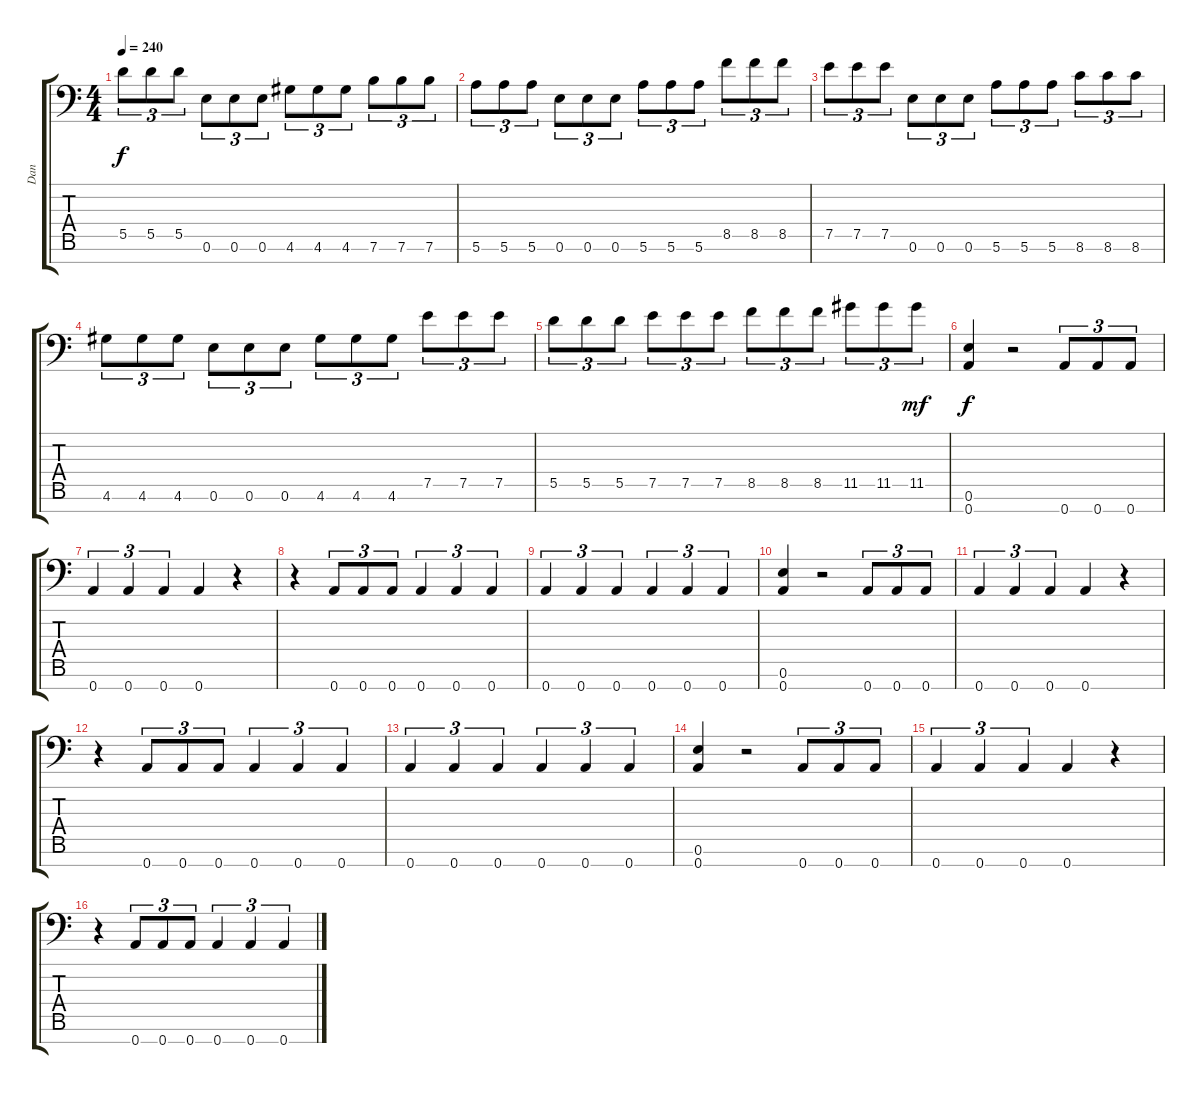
\track ("Dan" "Dan") {instrument acousticguitarsteel}
\staff {score tabs}
\tuning (E4 B3 Gb3 D3 A2 E2 A1) {hide}
\ts (4 4)
\tempo 240
\clef f4
\ks aminor
5.5.8{tu (3 2) dy f} 5.5.8{tu (3 2)} 5.5.8{tu (3 2)} 0.6.8{tu (3 2)} 0.6.8{tu (3 2)} 0.6.8{tu (3 2)} 4.6.8{tu (3 2)} 4.6.8{tu (3 2)} 4.6.8{tu (3 2)} 7.6.8{tu (3 2)} 7.6.8{tu (3 2)} 7.6.8{tu (3 2)} |
5.6.8{tu (3 2)} 5.6.8{tu (3 2)} 5.6.8{tu (3 2)} 0.6.8{tu (3 2)} 0.6.8{tu (3 2)} 0.6.8{tu (3 2)} 5.6.8{tu (3 2)} 5.6.8{tu (3 2)} 5.6.8{tu (3 2)} 8.5.8{tu (3 2)} 8.5.8{tu (3 2)} 8.5.8{tu (3 2)} |
7.5.8{tu (3 2)} 7.5.8{tu (3 2)} 7.5.8{tu (3 2)} 0.6.8{tu (3 2)} 0.6.8{tu (3 2)} 0.6.8{tu (3 2)} 5.6.8{tu (3 2)} 5.6.8{tu (3 2)} 5.6.8{tu (3 2)} 8.6.8{tu (3 2)} 8.6.8{tu (3 2)} 8.6.8{tu (3 2)} |
4.6.8{tu (3 2)} 4.6.8{tu (3 2)} 4.6.8{tu (3 2)} 0.6.8{tu (3 2)} 0.6.8{tu (3 2)} 0.6.8{tu (3 2)} 4.6.8{tu (3 2)} 4.6.8{tu (3 2)} 4.6.8{tu (3 2)} 7.5.8{tu (3 2)} 7.5.8{tu (3 2)} 7.5.8{tu (3 2)} |
5.5.8{tu (3 2)} 5.5.8{tu (3 2)} 5.5.8{tu (3 2)} 7.5.8{tu (3 2)} 7.5.8{tu (3 2)} 7.5.8{tu (3 2)} 8.5.8{tu (3 2)} 8.5.8{tu (3 2)} 8.5.8{tu (3 2)} 11.5.8{tu (3 2)} 11.5.8{tu (3 2)} 11.5.8{tu (3 2) dy mf} |
(0.6 0.7).4{dy f} r.2 0.7.8{tu (3 2)} 0.7.8{tu (3 2)} 0.7.8{tu (3 2)} |
0.7.4{tu (3 2)} 0.7.4{tu (3 2)} 0.7.4{tu (3 2)} 0.7.4 r.4 |
r.4 0.7.8{tu (3 2)} 0.7.8{tu (3 2)} 0.7.8{tu (3 2)} 0.7.4{tu (3 2)} 0.7.4{tu (3 2)} 0.7.4{tu (3 2)} |
0.7.4{tu (3 2)} 0.7.4{tu (3 2)} 0.7.4{tu (3 2)} 0.7.4{tu (3 2)} 0.7.4{tu (3 2)} 0.7.4{tu (3 2)} |
(0.6 0.7).4 r.2 0.7.8{tu (3 2)} 0.7.8{tu (3 2)} 0.7.8{tu (3 2)} |
0.7.4{tu (3 2)} 0.7.4{tu (3 2)} 0.7.4{tu (3 2)} 0.7.4 r.4 |
r.4 0.7.8{tu (3 2)} 0.7.8{tu (3 2)} 0.7.8{tu (3 2)} 0.7.4{tu (3 2)} 0.7.4{tu (3 2)} 0.7.4{tu (3 2)} |
0.7.4{tu (3 2)} 0.7.4{tu (3 2)} 0.7.4{tu (3 2)} 0.7.4{tu (3 2)} 0.7.4{tu (3 2)} 0.7.4{tu (3 2)} |
(0.6 0.7).4 r.2 0.7.8{tu (3 2)} 0.7.8{tu (3 2)} 0.7.8{tu (3 2)} |
0.7.4{tu (3 2)} 0.7.4{tu (3 2)} 0.7.4{tu (3 2)} 0.7.4 r.4 |
r.4 0.7.8{tu (3 2)} 0.7.8{tu (3 2)} 0.7.8{tu (3 2)} 0.7.4{tu (3 2)} 0.7.4{tu (3 2)} 0.7.4{tu (3 2)}
